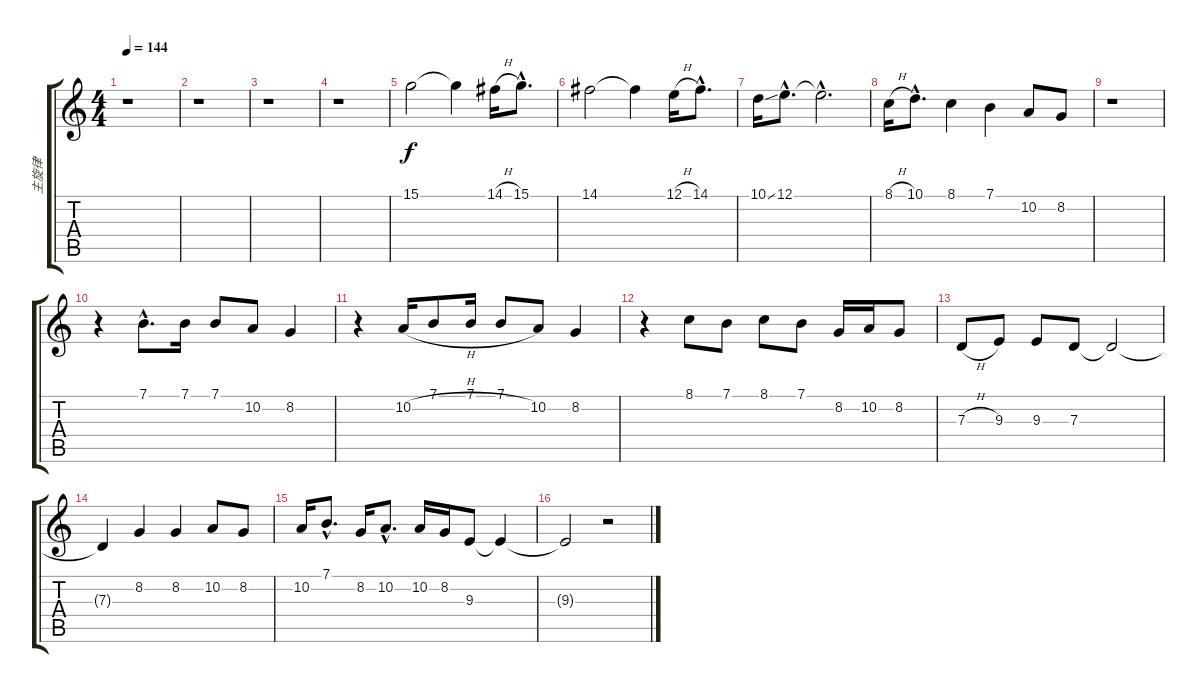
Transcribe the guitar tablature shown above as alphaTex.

\track ("主旋律" "主旋律") {instrument reedorgan}
\staff {score tabs}
\tuning (E4 B3 G3 D3 A2 E2) {hide}
\ts (4 4)
\tempo 144
\clef g2
\ks c
r.1{dy f} |
r.1 |
r.1 |
r.1 |
15.1.2 15.1{t}.4 14.1{h}.16 15.1{hac}.8{d} |
14.1.2 14.1{t}.4 12.1{h}.16 14.1{hac}.8{d} |
10.1{ss}.16 12.1{hac}.8{d} 12.1{hac t}.2{d} |
8.1{h}.16 10.1{hac}.8{d} 8.1.4 7.1.4 10.2.8 8.2.8 |
r.1 |
r.4 7.1{hac}.8{d} 7.1.16 7.1.8 10.2.8 8.2.4 |
r.4 10.2{h}.16 7.1.8 7.1.16 7.1.8 10.2.8 8.2.4 |
r.4 8.1.8 7.1.8 8.1.8 7.1.8 8.2.16 10.2.16 8.2.8 |
7.3{h}.8 9.3.8 9.3.8 7.3.8 7.3{t}.2 |
7.3{t}.4 8.2.4 8.2.4 10.2.8 8.2.8 |
10.2.16 7.1{hac}.8{d} 8.2.16 10.2{hac}.8{d} 10.2.16 8.2.16 9.3.8 9.3{t}.4 |
9.3{t}.2 r.2
